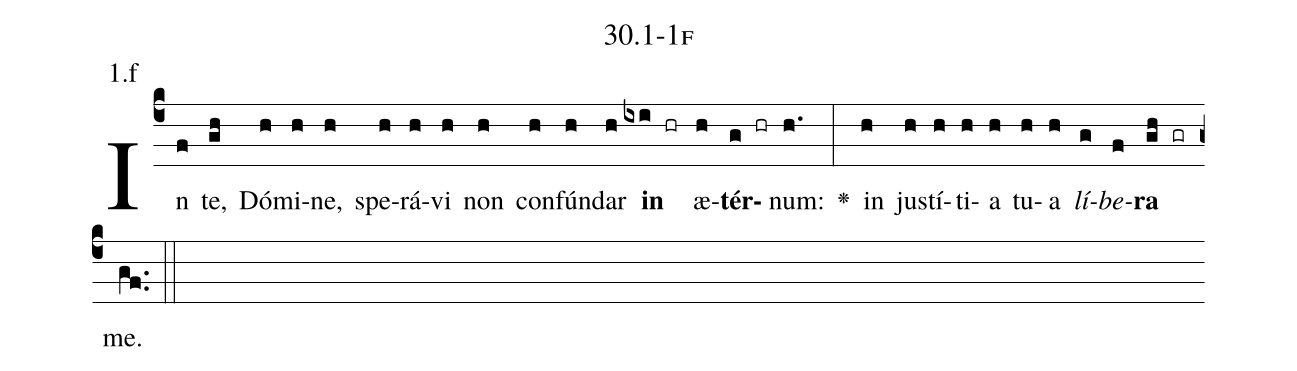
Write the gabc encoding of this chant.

name: 30.1-1f;
annotation: 1.f;
%%
(c4)In(f) te,(gh) Dó(h)mi(h)ne,(h) spe(h)rá(h)vi(h) non(h) con(h)fún(h)dar(h) <b>in</b>(ixi hr) æ(h)<b>tér</b>(g hr)num:(h.) <v>\greheightstar</v>(:) in(h) jus(h)tí(h)ti(h)a(h) tu(h)a(h) <i>lí</i>(g)<i>be</i>(f)<b>ra</b>(gh gr) me.(gf..) (::)


%E(h) u(h) o(g) u(f) a(gh) e.(gf..) (::)
